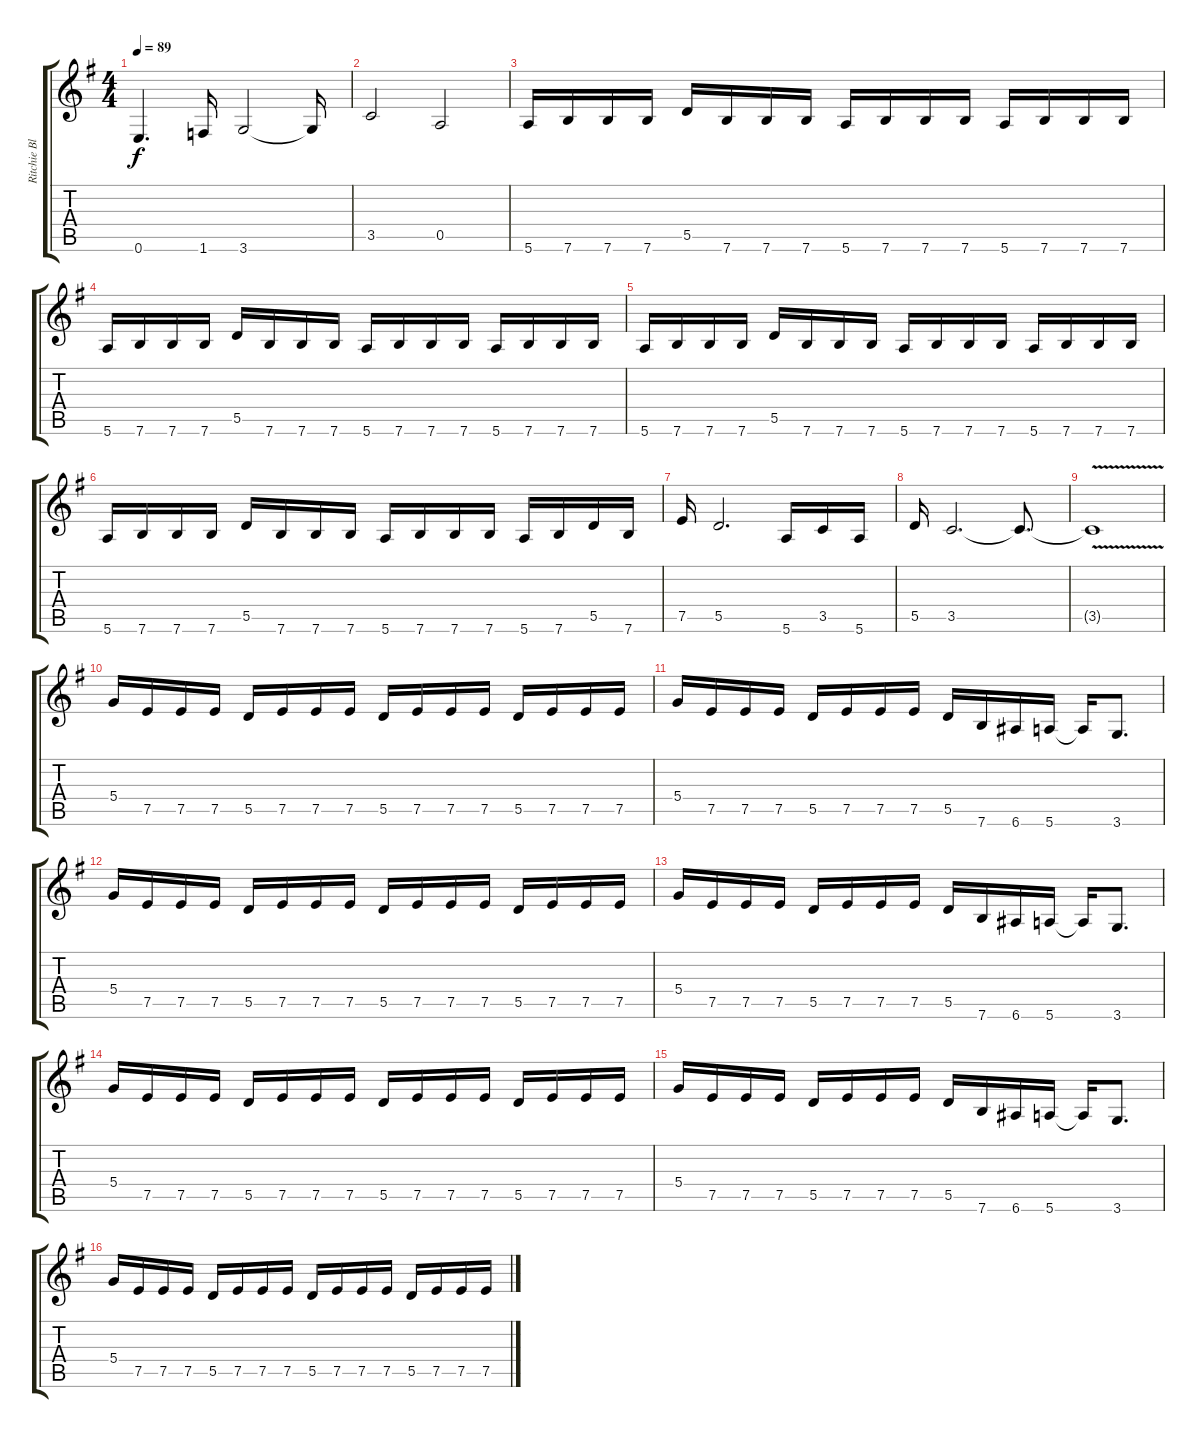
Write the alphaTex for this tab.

\track ("Ritchie Blackmore" "Ritchie Bl") {instrument overdrivenguitar}
\staff {score tabs}
\tuning (E4 B3 G3 D3 A2 E2) {hide}
\ts (4 4)
\tempo 89
\clef g2
\ks eminor
0.6.4{d dy f} 1.6.16 3.6.2 3.6{t}.16 |
3.5.2 0.5.2 |
5.6.16 7.6.16 7.6.16 7.6.16 5.5.16 7.6.16 7.6.16 7.6.16 5.6.16 7.6.16 7.6.16 7.6.16 5.6.16 7.6.16 7.6.16 7.6.16 |
5.6.16 7.6.16 7.6.16 7.6.16 5.5.16 7.6.16 7.6.16 7.6.16 5.6.16 7.6.16 7.6.16 7.6.16 5.6.16 7.6.16 7.6.16 7.6.16 |
5.6.16 7.6.16 7.6.16 7.6.16 5.5.16 7.6.16 7.6.16 7.6.16 5.6.16 7.6.16 7.6.16 7.6.16 5.6.16 7.6.16 7.6.16 7.6.16 |
5.6.16 7.6.16 7.6.16 7.6.16 5.5.16 7.6.16 7.6.16 7.6.16 5.6.16 7.6.16 7.6.16 7.6.16 5.6.16 7.6.16 5.5.16 7.6.16 |
7.5.16 5.5.2{d} 5.6.16 3.5.16 5.6.16 |
5.5.16 3.5.2{d} 3.5{t}.8{d} |
3.5{v t}.1 |
5.4.16 7.5.16 7.5.16 7.5.16 5.5.16 7.5.16 7.5.16 7.5.16 5.5.16 7.5.16 7.5.16 7.5.16 5.5.16 7.5.16 7.5.16 7.5.16 |
5.4.16 7.5.16 7.5.16 7.5.16 5.5.16 7.5.16 7.5.16 7.5.16 5.5.16 7.6.16 6.6.16 5.6.16 5.6{t}.16 3.6.8{d} |
5.4.16 7.5.16 7.5.16 7.5.16 5.5.16 7.5.16 7.5.16 7.5.16 5.5.16 7.5.16 7.5.16 7.5.16 5.5.16 7.5.16 7.5.16 7.5.16 |
5.4.16 7.5.16 7.5.16 7.5.16 5.5.16 7.5.16 7.5.16 7.5.16 5.5.16 7.6.16 6.6.16 5.6.16 5.6{t}.16 3.6.8{d} |
5.4.16 7.5.16 7.5.16 7.5.16 5.5.16 7.5.16 7.5.16 7.5.16 5.5.16 7.5.16 7.5.16 7.5.16 5.5.16 7.5.16 7.5.16 7.5.16 |
5.4.16 7.5.16 7.5.16 7.5.16 5.5.16 7.5.16 7.5.16 7.5.16 5.5.16 7.6.16 6.6.16 5.6.16 5.6{t}.16 3.6.8{d} |
5.4.16 7.5.16 7.5.16 7.5.16 5.5.16 7.5.16 7.5.16 7.5.16 5.5.16 7.5.16 7.5.16 7.5.16 5.5.16 7.5.16 7.5.16 7.5.16
